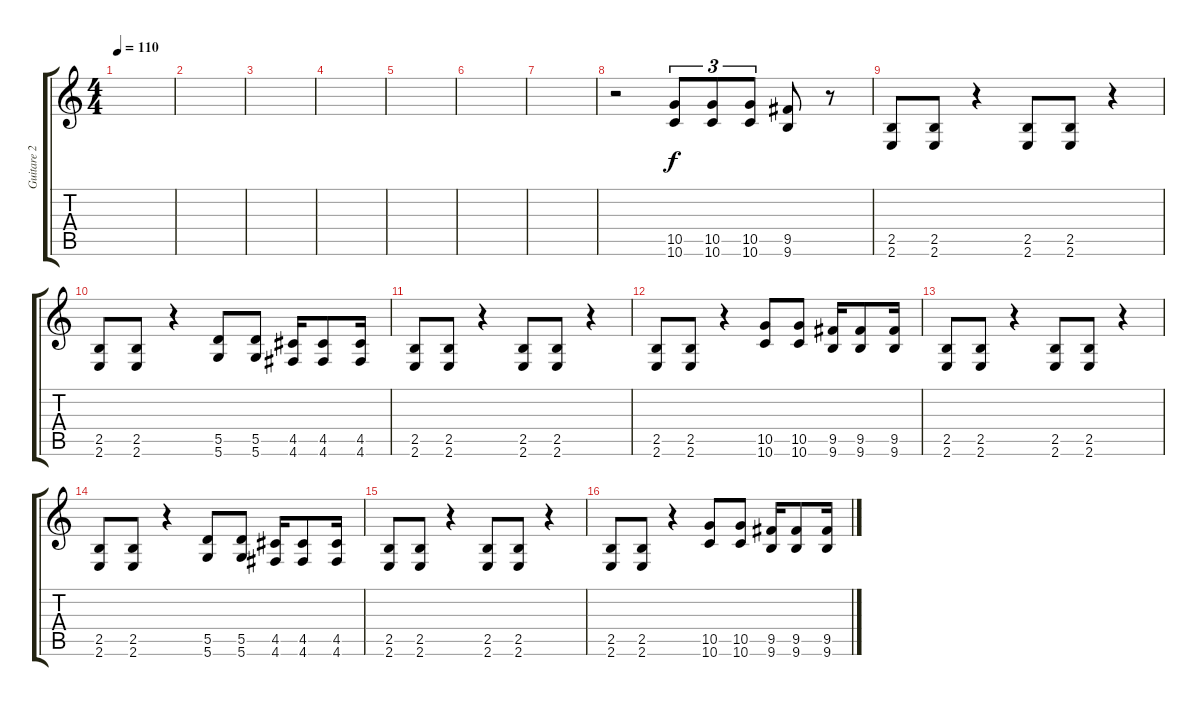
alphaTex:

\track ("Guitare 2" "Guitare 2") {instrument distortionguitar}
\staff {score tabs}
\tuning (E4 B3 G3 D3 A2 D2) {hide}
\ts (4 4)
\tempo 110
\clef g2
\ks c
|
|
|
|
|
|
|
r.2 (10.5 10.6).8{tu (3 2)} (10.5 10.6).8{tu (3 2)} (10.5 10.6).8{tu (3 2)} (9.5 9.6).8 r.8 |
(2.5 2.6).8 (2.5 2.6).8 r.4 (2.5 2.6).8 (2.5 2.6).8 r.4 |
(2.5 2.6).8 (2.5 2.6).8 r.4 (5.5 5.6).8 (5.5 5.6).8 (4.5 4.6).16 (4.5 4.6).8 (4.5 4.6).16 |
(2.5 2.6).8 (2.5 2.6).8 r.4 (2.5 2.6).8 (2.5 2.6).8 r.4 |
(2.5 2.6).8 (2.5 2.6).8 r.4 (10.5 10.6).8 (10.5 10.6).8 (9.5 9.6).16 (9.5 9.6).8 (9.5 9.6).16 |
(2.5 2.6).8 (2.5 2.6).8 r.4 (2.5 2.6).8 (2.5 2.6).8 r.4 |
(2.5 2.6).8 (2.5 2.6).8 r.4 (5.5 5.6).8 (5.5 5.6).8 (4.5 4.6).16 (4.5 4.6).8 (4.5 4.6).16 |
(2.5 2.6).8 (2.5 2.6).8 r.4 (2.5 2.6).8 (2.5 2.6).8 r.4 |
(2.5 2.6).8 (2.5 2.6).8 r.4 (10.5 10.6).8 (10.5 10.6).8 (9.5 9.6).16 (9.5 9.6).8 (9.5 9.6).16
